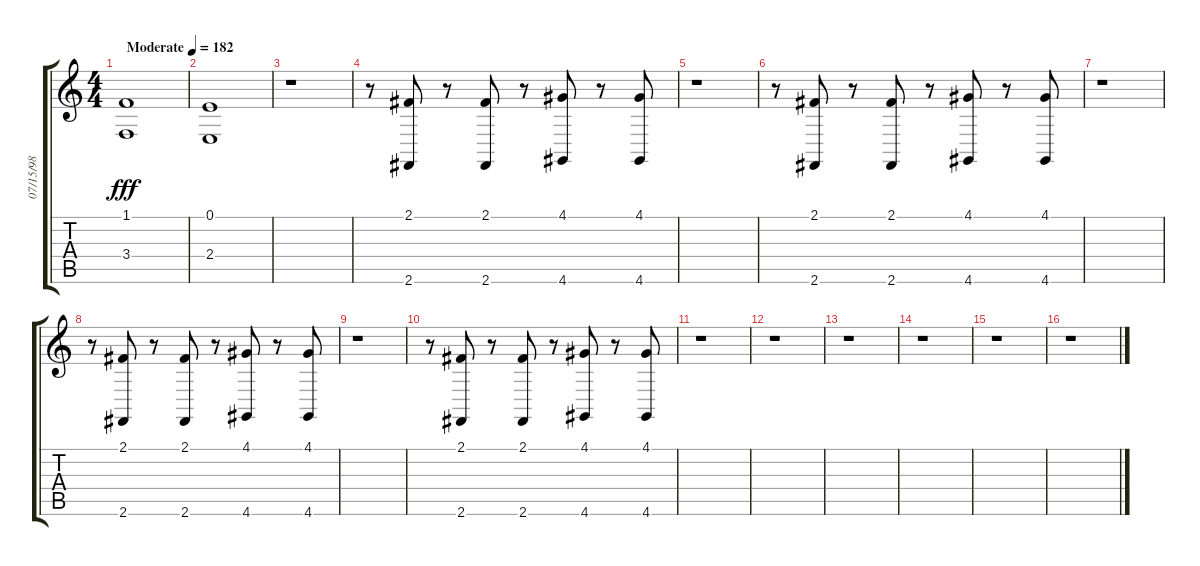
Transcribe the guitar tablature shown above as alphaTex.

\track ("07/15/98" "07/15/98") {instrument tenorsax}
\staff {score tabs}
\tuning (E4 B3 G3 D3 A2 E2) {hide}
\ts (4 4)
\tempo (182 "Moderate")
\clef g2
\ks c
(1.1 3.4).1{dy fff instrument tenorsax} |
(0.1 2.4).1 |
r.1 |
r.8 (2.1 2.6).8 r.8 (2.1 2.6).8 r.8 (4.1 4.6).8 r.8 (4.1 4.6).8 |
r.1 |
r.8 (2.1 2.6).8 r.8 (2.1 2.6).8 r.8 (4.1 4.6).8 r.8 (4.1 4.6).8 |
r.1 |
r.8 (2.1 2.6).8 r.8 (2.1 2.6).8 r.8 (4.1 4.6).8 r.8 (4.1 4.6).8 |
r.1 |
r.8 (2.1 2.6).8 r.8 (2.1 2.6).8 r.8 (4.1 4.6).8 r.8 (4.1 4.6).8 |
r.1 |
r.1 |
r.1 |
r.1 |
r.1 |
r.1
